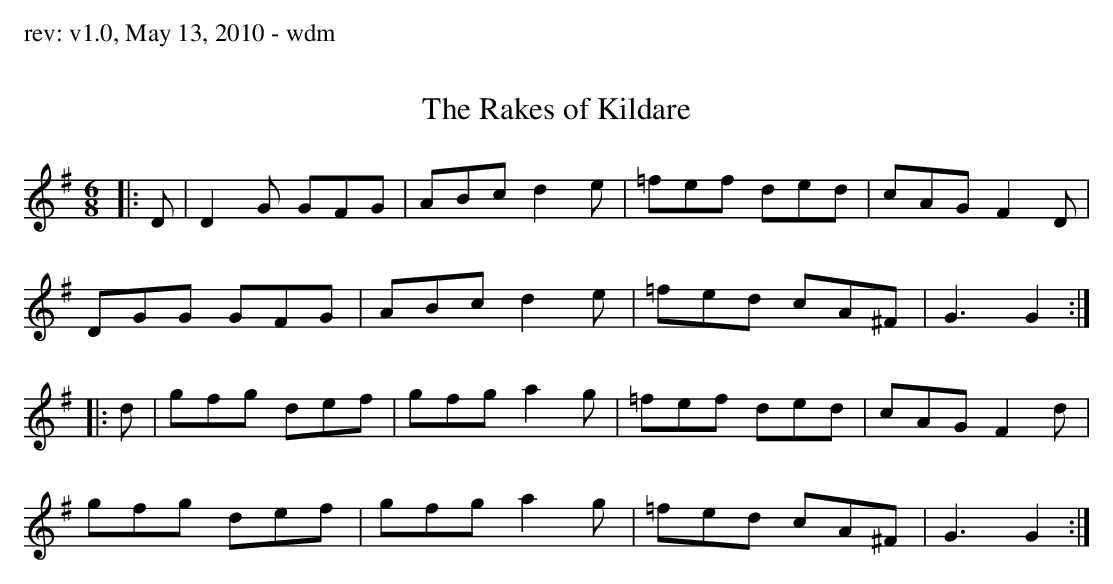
X:1
T: Rakes of Kildare, The
M: 6/8
L: 1/8
K: G Major
|: D |\
D2 G GFG | ABc d2 e | =fef ded | cAG F2 D |
DGG GFG | ABc d2 e | =fed cA^F | G3 G2 :|
|: d |\
gfg def | gfg a2 g | =fef ded | cAG F2 d |
gfg def | gfg a2 g | =fed cA^F | G3 G2 :|
